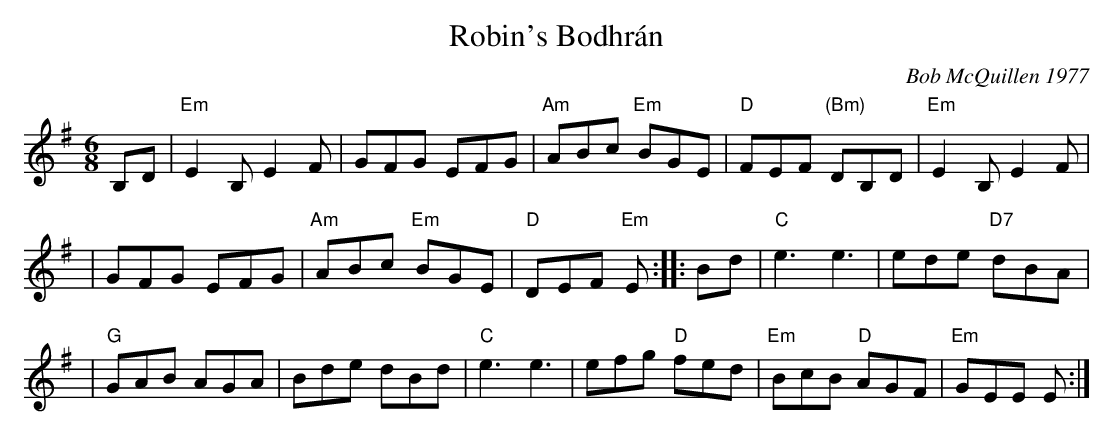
X:1
T: Robin's Bodhr\'an
C: Bob McQuillen 1977
M: 6/8
L: 1/8
K: Em
B,D \
| "Em"E2B, E2F | GFG EFG | "Am"ABc "Em"BGE | "D"FEF "(Bm)"DB,D | "Em"E2B, E2F |
| GFG EFG | "Am"ABc "Em"BGE | "D"DEF "Em"E :: Bd | "C"e3 e3 | ede "D7"dBA |
| "G"GAB AGA | Bde dBd | "C"e3 e3 | efg "D"fed | "Em"BcB "D"AGF | "Em"GEE E :|
